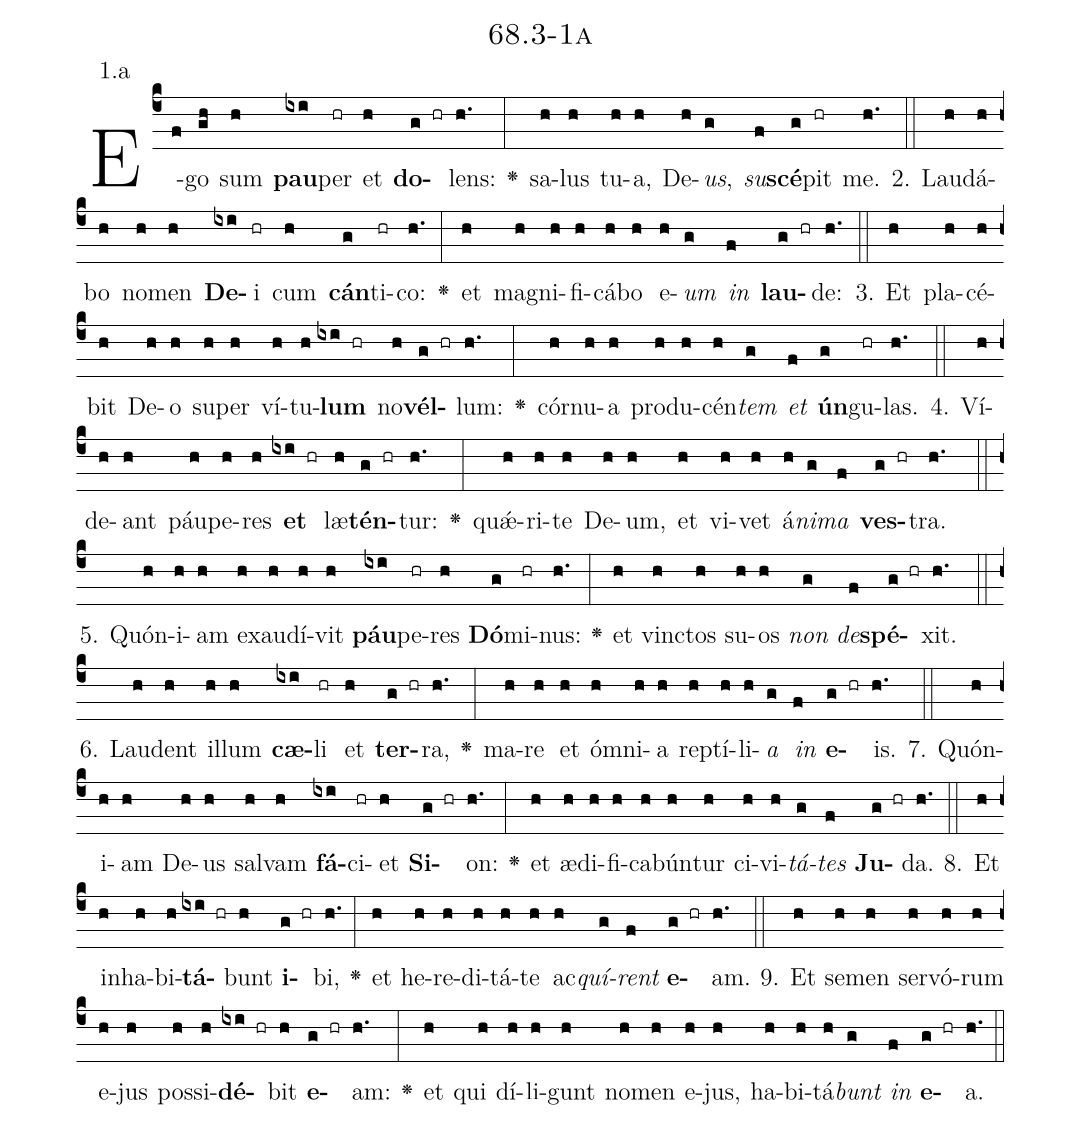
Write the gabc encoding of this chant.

name: 68.3-1a;
annotation: 1.a;
%%
(c4)E(f)go(gh) sum(h) <b>pau</b>(ixi)per(hr) et(h) <b>do</b>(g hr)lens:(h.) <v>\greheightstar</v>(:) sa(h)lus(h) tu(h)a,(h) De(h)<i>us</i>,(g) <i>su</i>(f)<b>scé</b>(g)pit(hr) me.(h.) (::)
2. Lau(h)dá(h)bo(h) no(h)men(h) <b>De</b>(ixi)i(hr) cum(h) <b>cán</b>(g)ti(hr)co:(h.) <v>\greheightstar</v>(:) et(h) ma(h)gni(h)fi(h)cá(h)bo(h) e(h)<i>um</i>(g) <i>in</i>(f) <b>lau</b>(g hr)de:(h.) (::)
3. Et(h) pla(h)cé(h)bit(h) De(h)o(h) su(h)per(h) ví(h)tu(h)<b>lum</b>(ixi hr) no(h)<b>vél</b>(g hr)lum:(h.) <v>\greheightstar</v>(:) cór(h)nu(h)a(h) pro(h)du(h)cén(h)<i>tem</i>(g) <i>et</i>(f) <b>ún</b>(g)gu(hr)las.(h.) (::)
4. Ví(h)de(h)ant(h) páu(h)pe(h)res(h) <b>et</b>(ixi hr) læ(h)<b>tén</b>(g hr)tur:(h.) <v>\greheightstar</v>(:) quǽ(h)ri(h)te(h) De(h)um,(h) et(h) vi(h)vet(h) á(h)<i>ni</i>(g)<i>ma</i>(f) <b>ves</b>(g hr)tra.(h.) (::)
5. Quón(h)i(h)am(h) ex(h)au(h)dí(h)vit(h) <b>páu</b>(ixi)pe(hr)res(h) <b>Dó</b>(g)mi(hr)nus:(h.) <v>\greheightstar</v>(:) et(h) vinc(h)tos(h) su(h)os(h) <i>non</i>(g) <i>de</i>(f)<b>spé</b>(g hr)xit.(h.) (::)
6. Lau(h)dent(h) il(h)lum(h) <b>cæ</b>(ixi)li(hr) et(h) <b>ter</b>(g hr)ra,(h.) <v>\greheightstar</v>(:) ma(h)re(h) et(h) óm(h)ni(h)a(h) rep(h)tí(h)li(h)<i>a</i>(g) <i>in</i>(f) <b>e</b>(g hr)is.(h.) (::)
7. Quón(h)i(h)am(h) De(h)us(h) sal(h)vam(h) <b>fá</b>(ixi)ci(hr)et(h) <b>Si</b>(g hr)on:(h.) <v>\greheightstar</v>(:) et(h) æ(h)di(h)fi(h)ca(h)bún(h)tur(h) ci(h)vi(h)<i>tá</i>(g)<i>tes</i>(f) <b>Ju</b>(g hr)da.(h.) (::)
8. Et(h) in(h)ha(h)bi(h)<b>tá</b>(ixi hr)bunt(h) <b>i</b>(g hr)bi,(h.) <v>\greheightstar</v>(:) et(h) he(h)re(h)di(h)tá(h)te(h) ac(h)<i>quí</i>(g)<i>rent</i>(f) <b>e</b>(g hr)am.(h.) (::)
9. Et(h) se(h)men(h) ser(h)vó(h)rum(h) e(h)jus(h) pos(h)si(h)<b>dé</b>(ixi hr)bit(h) <b>e</b>(g hr)am:(h.) <v>\greheightstar</v>(:) et(h) qui(h) dí(h)li(h)gunt(h) no(h)men(h) e(h)jus,(h) ha(h)bi(h)tá(h)<i>bunt</i>(g) <i>in</i>(f) <b>e</b>(g hr)a.(h.) (::)
